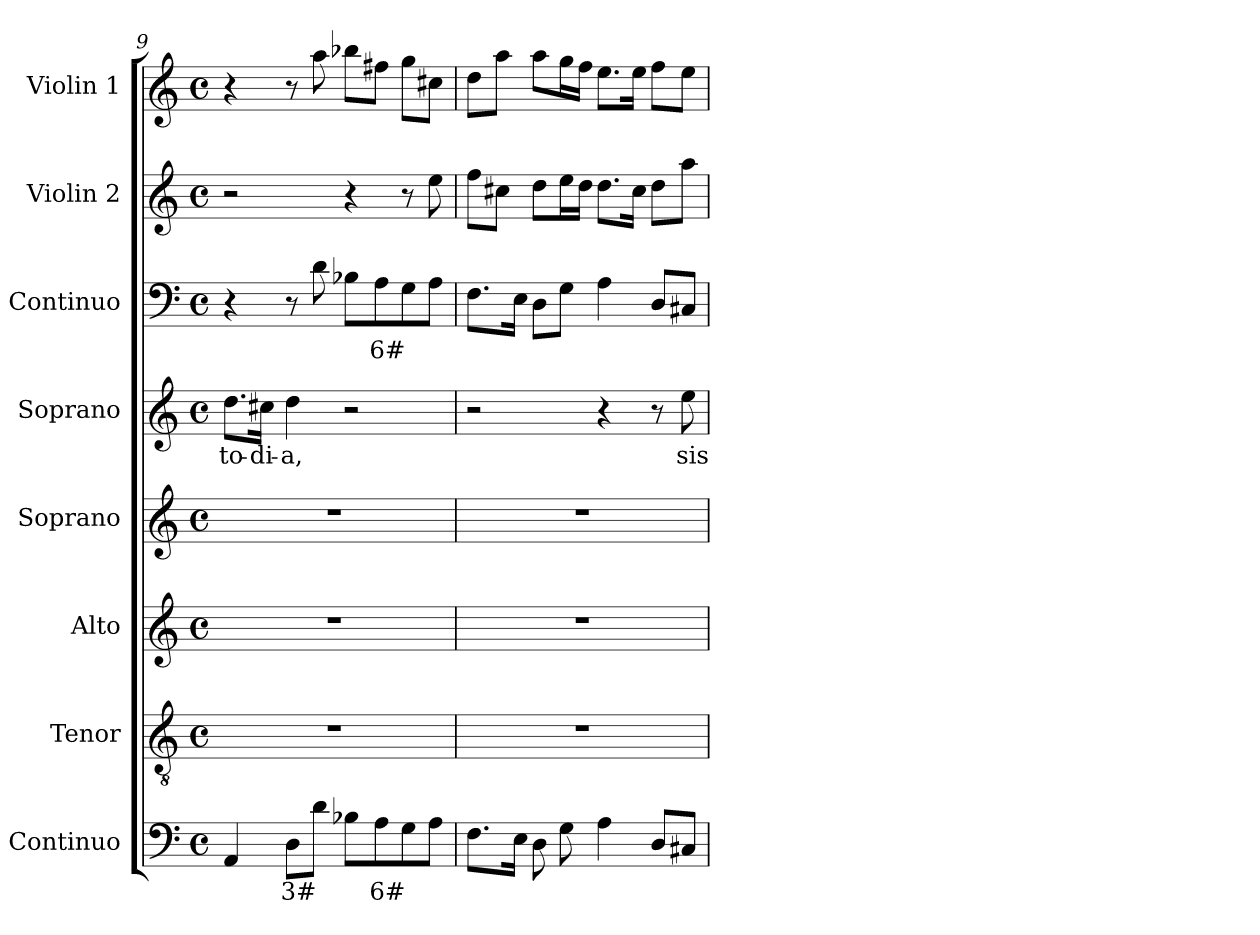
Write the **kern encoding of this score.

**kern	**text	**kern	**kern	**kern	**kern	**text	**kern	**text	**kern	**kern
*part8	*part8	*part7	*part6	*part5	*part4	*part4	*part3	*part3	*part2	*part1
*staff8	*staff8	*staff7	*staff6	*staff5	*staff4	*staff4	*staff3	*staff3	*staff2	*staff1
*I"Continuo	*	*I"Tenor	*I"Alto	*I"Soprano	*I"Soprano	*	*I"Continuo	*	*I"Violin 2	*I"Violin 1
*I'Cont.	*	*I'T.	*I'A.	*I'S.	*I'S.	*	*I'Cont.	*	*I'Vln. 2	*I'Vln. 1
!!LO:LB:g=z
*clefF4	*	*clefGv2	*clefG2	*clefG2	*clefG2	*	*clefF4	*	*clefG2	*clefG2
*	*	*ITrd7c12	*	*	*	*	*	*	*	*
*k[]	*	*k[]	*k[]	*k[]	*k[]	*	*k[]	*	*k[]	*k[]
*C:	*	*C:	*C:	*C:	*C:	*	*C:	*	*C:	*C:
*M4/4	*	*M4/4	*M4/4	*M4/4	*M4/4	*	*M4/4	*	*M4/4	*M4/4
*met(c)	*	*met(c)	*met(c)	*met(c)	*met(c)	*	*met(c)	*	*met(c)	*met(c)
=9	=9	=9	=9	=9	=9	=9	=9	=9	=9	=9
!	!	!	!	!	!	!LO:LY:b:color=#000000	!	!	!	!
4AAi/	.	1r	1r	1r	8.ddi\L	-to-	4r	.	2r	4r
!	!	!	!	!	!	!LO:LY:b:color=#000000	!	!	!	!
.	.	.	.	.	16cc#Xi\Jk	-di-	.	.	.	.
!	!LO:LY:b:color=#000000	!	!	!	!	!	!	!	!	!
!	!	!	!	!	!	!LO:LY:b:color=#000000	!	!	!	!
8Di\L	3#	.	.	.	4ddi\	-a,	8r	.	.	8r
8di\J	.	.	.	.	.	.	8di\	.	.	8aai\
8B-Xi\L	.	.	.	.	2r	.	8B-Xi\L	.	4r	8bb-Xi\L
!	!LO:LY:b:color=#000000	!	!	!	!	!	!	!	!	!
!	!	!	!	!	!	!	!	!LO:LY:b:color=#000000	!	!
8Ai\	6#	.	.	.	.	.	8Ai\	6#	.	8ff#Xi\J
8Gi\	.	.	.	.	.	.	8Gi\	.	8r	8ggi\L
8Ai\J	.	.	.	.	.	.	8Ai\J	.	8eei\	8cc#Xi\J
=10	=10	=10	=10	=10	=10	=10	=10	=10	=10	=10
8.Fi\L	.	1r	1r	1r	2r	.	8.Fi\L	.	8ffi\L	8ddi\L
.	.	.	.	.	.	.	.	.	8cc#Xi\J	8aai\J
16Ei\Jk	.	.	.	.	.	.	16Ei\Jk	.	.	.
8Di\	.	.	.	.	.	.	8Di\L	.	8ddi\L	8aai\L
8Gi\	.	.	.	.	.	.	8Gi\J	.	16eei\L	16ggi\L
.	.	.	.	.	.	.	.	.	16ddi\JJ	16ffi\JJ
4Ai\	.	.	.	.	4r	.	4Ai\	.	8.ddi\L	8.eei\L
.	.	.	.	.	.	.	.	.	16cc#i\Jk	16eei\Jk
8Di/L	.	.	.	.	8r	.	8Di/L	.	8ddi\L	8ffi\L
!	!	!	!	!	!	!LO:LY:b:color=#000000	!	!	!	!
8C#Xi/J	.	.	.	.	8eei\	sis	8C#Xi/J	.	8aai\J	8eei\J
=	=	=	=	=	=	=	=	=	=	=
*-	*-	*-	*-	*-	*-	*-	*-	*-	*-	*-
